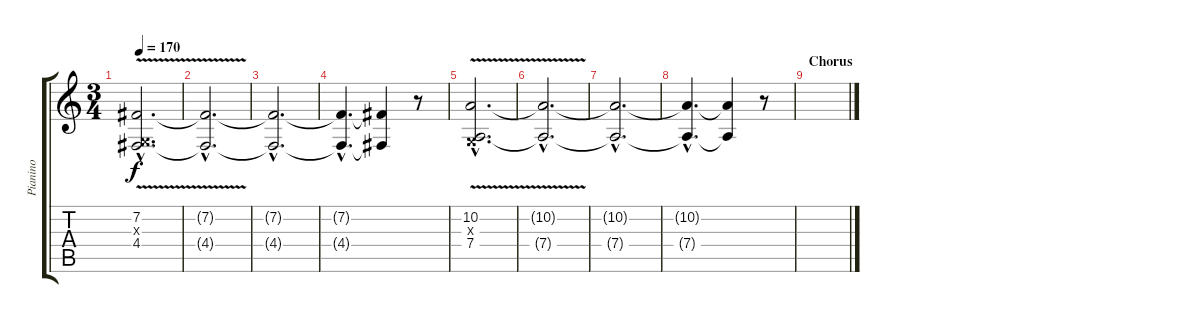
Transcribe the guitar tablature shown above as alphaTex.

\track ("Pianino" "Pianino") {instrument brightacousticpiano}
\staff {score tabs}
\tuning (E4 B3 G3 D3 A2 E2) {hide}
\ts (3 4)
\tempo 170
\clef g2
\ks c
(7.2{v hac} 0.3{hac x} 4.4{v hac}).2{d dy f volume 0 instrument distortionguitar} |
(7.2{hac t} 4.4{hac t}).2{d} |
(7.2{hac t} 4.4{hac t}).2{d} |
(7.2{hac t} 4.4{hac t}).4{d} (7.2{t} 4.4{t}).4 r.8{volume 13} |
(10.2{v hac} 0.3{hac x} 7.4{v hac}).2{d volume 0} |
(10.2{hac t} 7.4{hac t}).2{d} |
(10.2{hac t} 7.4{hac t}).2{d} |
(10.2{hac t} 7.4{hac t}).4{d} (10.2{t} 7.4{t}).4 r.8{volume 13} |
\section ("" "Chorus")
